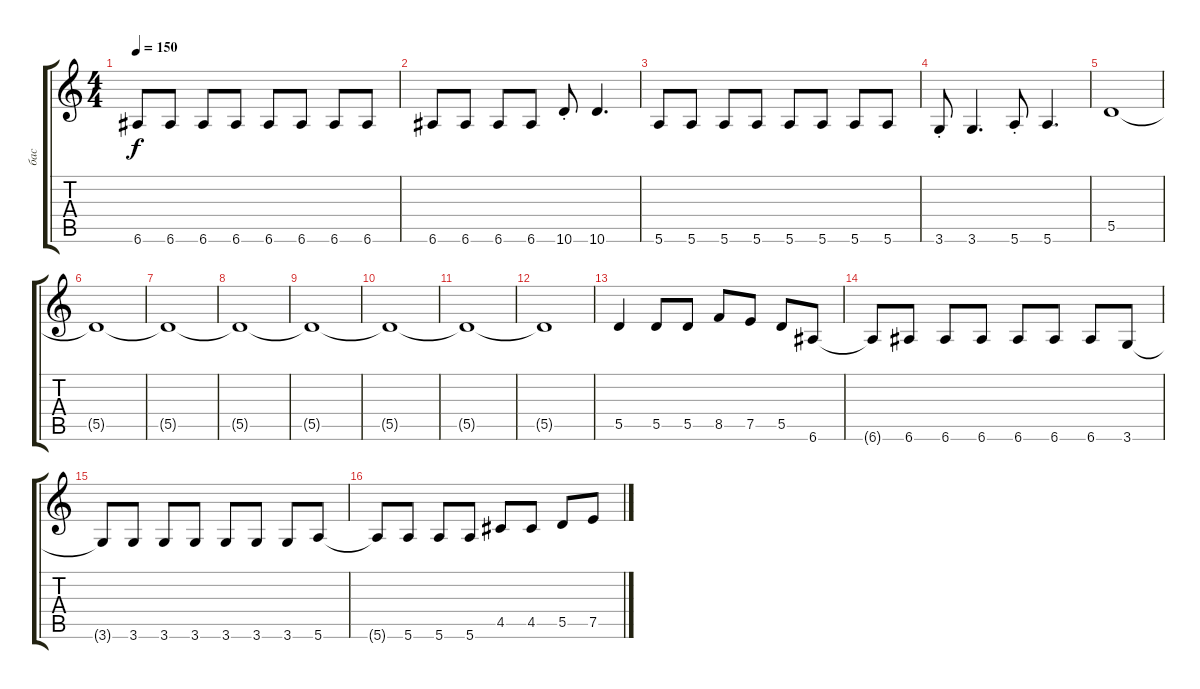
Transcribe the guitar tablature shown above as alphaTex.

\track ("бас" "бас") {instrument electricbassfinger}
\staff {score tabs}
\tuning (E4 B3 G3 D3 A2 E2) {hide}
\ts (4 4)
\tempo 150
\clef g2
\ks c
6.6.8{dy f} 6.6.8 6.6.8 6.6.8 6.6.8 6.6.8 6.6.8 6.6.8 |
6.6.8 6.6.8 6.6.8 6.6.8 10.6{st}.8 10.6.4{d} |
5.6.8 5.6.8 5.6.8 5.6.8 5.6.8 5.6.8 5.6.8 5.6.8 |
3.6{st}.8 3.6.4{d} 5.6{st}.8 5.6.4{d} |
5.5.1 |
5.5{t}.1 |
5.5{t}.1 |
5.5{t}.1 |
5.5{t}.1 |
5.5{t}.1 |
5.5{t}.1 |
5.5{t}.1 |
5.5.4 5.5.8 5.5.8 8.5.8 7.5.8 5.5.8 6.6.8 |
6.6{t}.8 6.6.8 6.6.8 6.6.8 6.6.8 6.6.8 6.6.8 3.6.8 |
3.6{t}.8 3.6.8 3.6.8 3.6.8 3.6.8 3.6.8 3.6.8 5.6.8 |
5.6{t}.8 5.6.8 5.6.8 5.6.8 4.5.8 4.5.8 5.5.8 7.5.8
